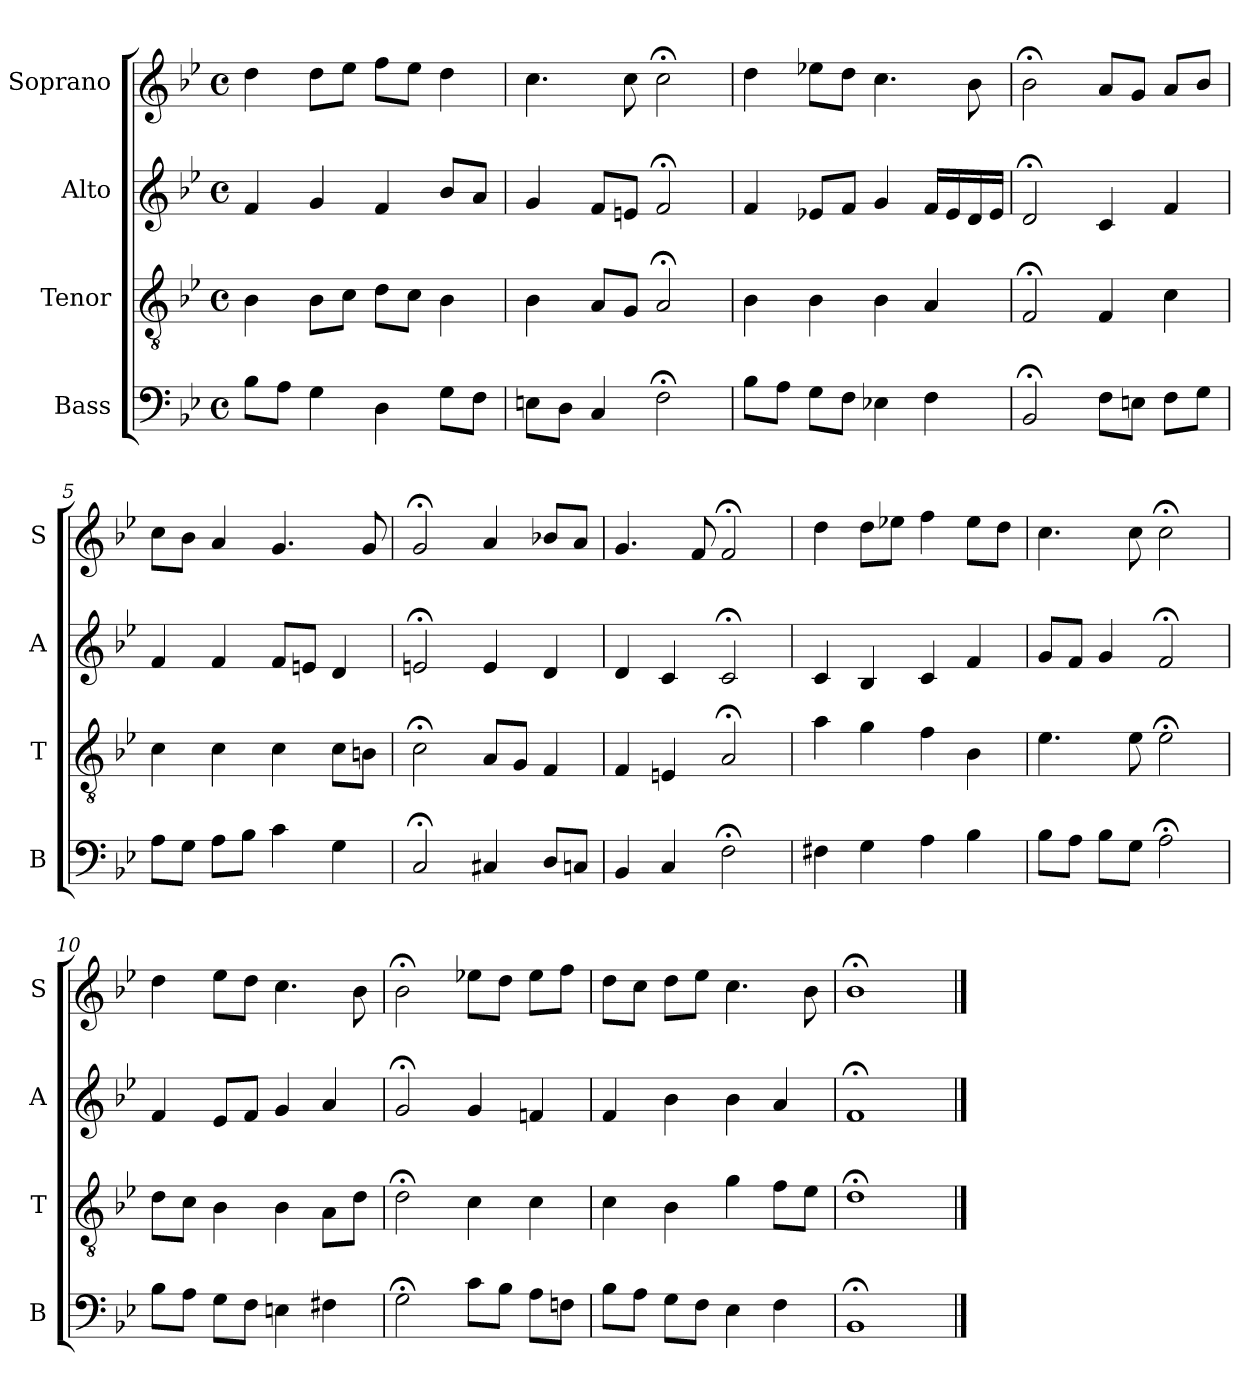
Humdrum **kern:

**kern	**kern	**kern	**kern
*part4	*part3	*part2	*part1
*staff4	*staff3	*staff2	*staff1
*I"Bass	*I"Tenor	*I"Alto	*I"Soprano
*I'B	*I'T	*I'A	*I'S
*clefF4	*clefGv2	*clefG2	*clefG2
*k[b-e-]	*k[b-e-]	*k[b-e-]	*k[b-e-]
*B-:	*B-:	*B-:	*B-:
*M4/4	*M4/4	*M4/4	*M4/4
*met(c)	*met(c)	*met(c)	*met(c)
*MM100	*MM100	*MM100	*MM100
=1	=1	=1	=1
8B-L	4B-	4f	4dd
8AJ	.	.	.
4G	8B-L	4g	8ddL
.	8cJ	.	8ee-J
4D	8dL	4f	8ffL
.	8cJ	.	8ee-J
8GL	4B-	8b-L	4dd
8FJ	.	8aJ	.
=2	=2	=2	=2
8EnL	4B-	4g	4.cc
8DJ	.	.	.
4C	8AL	8fL	.
.	8GJ	8enJ	8cc
2F;<	2A;<	2f;<	2cc;<
=3	=3	=3	=3
8B-L	4B-	4f	4dd
8AJ	.	.	.
8GL	4B-	8e-XL	8ee-XL
8FJ	.	8fJ	8ddJ
4E-X	4B-	4g	4.cc
4F	4A	16fLL	.
.	.	16e-	.
.	.	16d	8b-
.	.	16e-JJ	.
=4	=4	=4	=4
2BB-;<	2F;<	2d;<	2b-;<
8FL	4F	4c	8aL
8EnJ	.	.	8gJ
8FL	4c	4f	8aL
8GJ	.	.	8b-J
=5	=5	=5	=5
8AL	4c	4f	8ccL
8GJ	.	.	8b-J
8AL	4c	4f	4a
8B-J	.	.	.
4c	4c	8fL	4.g
.	.	8enJ	.
4G	8cL	4d	.
.	8BnJ	.	8g
=6	=6	=6	=6
2C;<	2c;<	2en;<	2g;<
4C#X	8AL	4e	4a
.	8GJ	.	.
8DL	4F	4d	8b-XL
8CnJ	.	.	8aJ
=7	=7	=7	=7
4BB-	4F	4d	4.g
4C	4En	4c	.
.	.	.	8f
2F;<	2A;<	2c;<	2f;<
=8	=8	=8	=8
4F#X	4a	4c	4dd
4G	4g	4B-	8ddL
.	.	.	8ee-XJ
4A	4f	4c	4ff
4B-	4B-	4f	8ee-L
.	.	.	8ddJ
=9	=9	=9	=9
8B-L	4.e-	8gL	4.cc
8AJ	.	8fJ	.
8B-L	.	4g	.
8GJ	8e-	.	8cc
2A;<	2e-;<	2f;<	2cc;<
=10	=10	=10	=10
8B-L	8dL	4f	4dd
8AJ	8cJ	.	.
8GL	4B-	8e-L	8ee-L
8FJ	.	8fJ	8ddJ
4En	4B-	4g	4.cc
4F#X	8AL	4a	.
.	8dJ	.	8b-
=11	=11	=11	=11
2G;<	2d;<	2g;<	2b-;<
8cL	4c	4g	8ee-XL
8B-J	.	.	8ddJ
8AL	4c	4fn	8ee-L
8FnJ	.	.	8ffJ
=12	=12	=12	=12
8B-L	4c	4f	8ddL
8AJ	.	.	8ccJ
8GL	4B-	4b-	8ddL
8FJ	.	.	8ee-J
4E-	4g	4b-	4.cc
4F	8fL	4a	.
.	8e-J	.	8b-
=13	=13	=13	=13
1BB-;<	1d;<	1f;<	1b-;<
==	==	==	==
*-	*-	*-	*-
